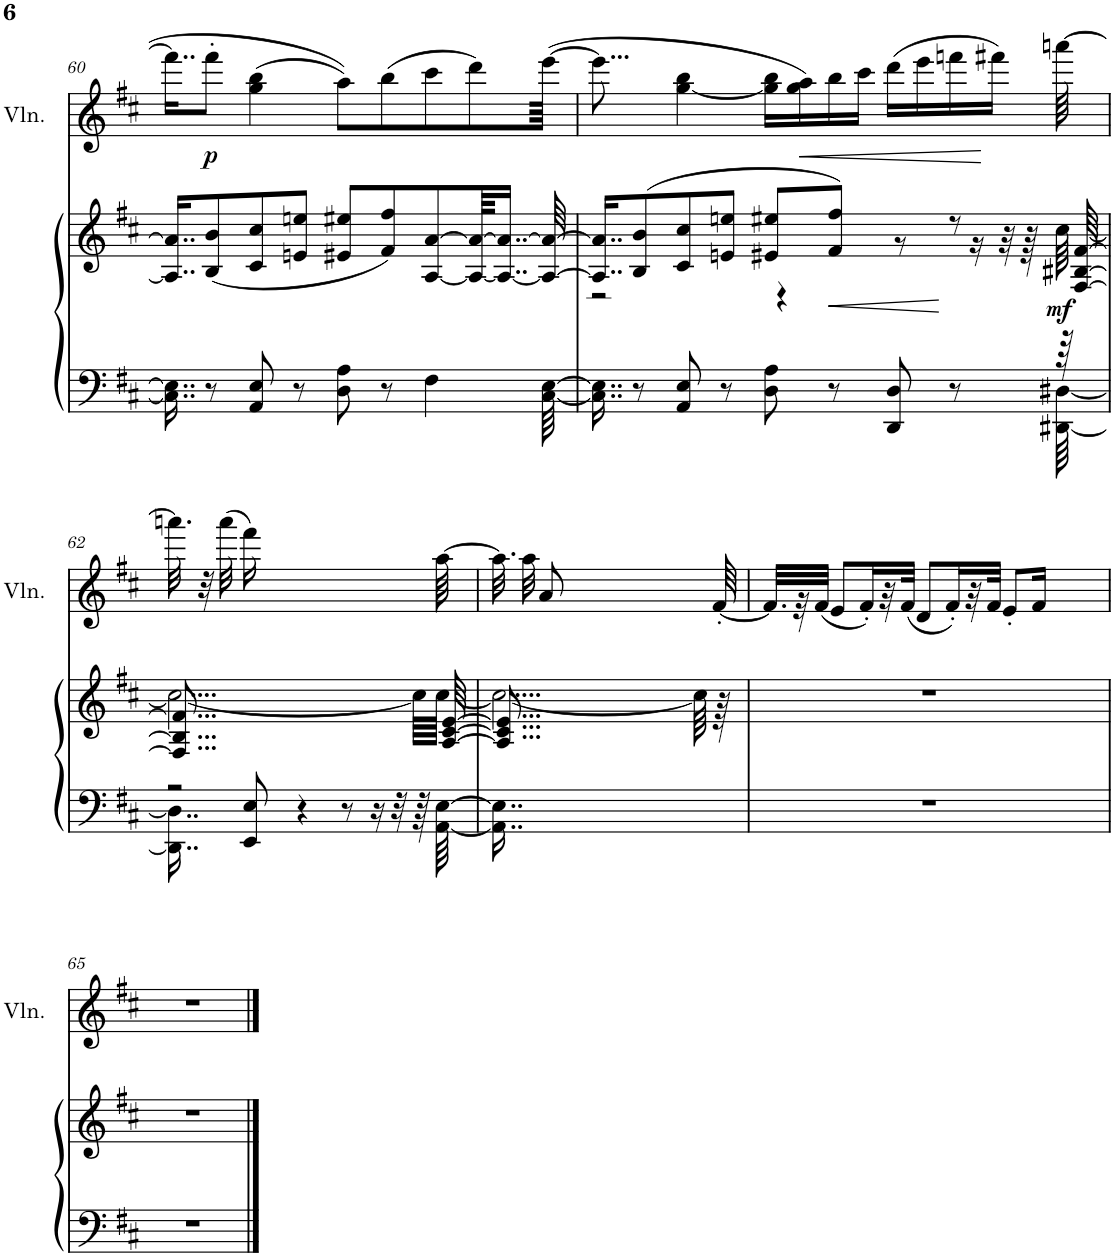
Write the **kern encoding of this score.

**kern	**kern	**dynam	**kern	**dynam
*part2	*part2	*part2	*part1	*part1
*staff3	*staff2	*staff2/3	*staff1	*staff1
*I"Piano	*	*	*I"Violin	*
*I'Pno	*	*	*I'Vln.	*
!!LO:PB:g=z
*clefF4	*clefG2	*	*clefG2	*
*k[f#c#]	*k[f#c#]	*	*k[f#c#]	*
*M4/4	*M4/4	*	*M4/4	*
*met(c)	*met(c)	*	*met(c)	*
=60	=60	=60	=60	=60
16..C#\] 16..E\]	16..A/] 16..a/]KL	.	16..fff#\KL]	.
!	!	!	!	!LO:DY:b
8r	(<8B/ 8b/	.	8fff#'\J	p
8AA/ 8E/	8c#/ 8cc#/	.	(>4gg\ 4bb\	.
8r	8en/ 8een/J	.	.	.
8D\ 8A\	8e#X/ 8ee#X/L	.	8aa\L)	.
8r	8f#/ 8ff#/)	.	(>8bb\	.
4F#\	[8A/ [8a/	.	8ccc#\	.
.	64A/_ 64a/_KKL	.	8ddd\)	.
.	16..A/_ 16..a/_JJ	.	.	.
[64C#\ [64E\	64A/_ 64a/_	.	(>[64eee\Jkkk	.
=61	=61	=61	=61	=61
*^	*^	*	*	*
16..C#\] 16..E\]	8...ryy	16..A/] 16..a/]KL	2r	.	8...eee\]	.
8r	.	(>8B/ 8b/	.	.	.	.
*v	*v	*	*	*	*	*
8AA/ 8E/	8c#/ 8cc#/	.	.	[4gg\ 4bb\	.
8r	8en/ 8een/J	.	.	.	.
8D\ 8A\	8e#X/ 8ee#X/L	.	.	16gg\] 16bb\LL	.
.	.	4r	.	.	.
!	!	!	!	!	!LO:HP:b
.	.	.	.	16gg\ 16aa\)	<
8r	8f#/ 8ff#/J)	.	.	16bb\	.
.	.	.	.	16ccc#\JJ	.
8DD/ 8D/	8ryy	.	.	(>16ddd\LL	.
.	.	8r	.	.	.
.	.	.	.	16eee\	.
8r	8r	.	.	16fffn\	.
.	.	16r	.	.	.
.	.	.	.	16fff#X\JJ)	[
.	.	32r	.	.	.
.	.	64r	.	.	.
*^	*	*	*	*	*
!	!	!	!	!LO:DY:b	!	!
64r	[64DD#X\ [64D#X\	[64F#/ [64B#X/ [64f#/	[64cc#\	mf	[64aaan\	.
!!LO:LB:g=z
=62	=62	=62	=62	=62	=62	=62
2r	16..DD#]/ 16..D#]/KL	8...F#/] 8...B#/] 8...f#/]	32%31cc#\_	.	32.aaan\]	.
.	.	.	.	.	32r	.
.	.	.	.	.	(>32aaa\	.
.	8EE/ 8E/J	.	.	.	16fff#\)	.
.	.	.	.	.	2ryy	.
.	2ryy	2ryy	.	.	.	.
4r	.	.	.	.	.	.
.	.	.	.	.	4ryy	.
.	4ryy	4ryy	.	.	.	.
8r	.	.	.	.	.	.
16r	.	.	.	.	.	.
.	.	.	.	.	16ryy	.
32r	.	.	.	.	.	.
64r	.	.	64cc#\LLLL]	.	.	.
[64AA\ [64E\	64ryy	[64A/ [64c#/ [64e/	[64cc#\JJJJ	.	[64aa\	.
*v	*v	*	*	*	*	*
=63	=63	=63	=63	=63	=63
16..AA\] 16..E\]	8...A/] 8...c#/] 8...e/]	32%31cc#\_	.	32.aa\]	.
.	.	.	.	32aa\	.
.	.	.	.	8a/	.
2ryy	.	.	.	.	.
.	.	.	.	2ryy	.
.	2ryy	.	.	.	.
4ryy	.	.	.	.	.
.	.	.	.	4ryy	.
.	4ryy	.	.	.	.
8ryy	.	.	.	.	.
.	.	.	.	32ryy	.
.	.	64cc#\]	.	.	.
64ryy	64ryy	64r	.	[64f#'/	.
*	*v	*v	*	*	*
=64	=64	=64	=64	=64
1r	1r	.	32.f#/LLL]	.
.	.	.	32r	.
.	.	.	(<32f#/JJJ	.
.	.	.	8e/L	.
.	.	.	16f#'/L)	.
.	.	.	32r	.
.	.	.	(<32f#/JJJ	.
.	.	.	8d/L	.
.	.	.	16f#'/L)	.
.	.	.	32r	.
.	.	.	32f#/JJJ	.
.	.	.	8e'/L	.
.	.	.	16f#/Jk	.
.	.	.	8ryy	.
.	.	.	16ryy	.
.	.	.	64ryy	.
!!LO:LB:g=z
=65	=65	=65	=65	=65
1r	1r	.	1r	.
==	==	==	==	==
*-	*-	*-	*-	*-
